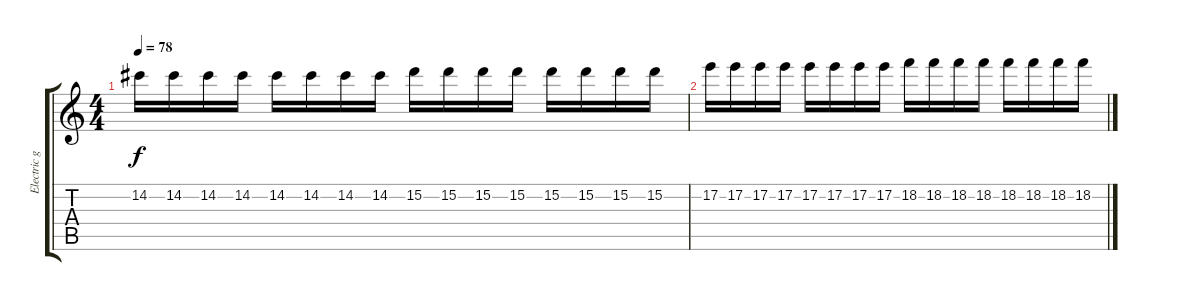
\track ("Electric guitar" "Electric g") {instrument electricguitarjazz}
\staff {score tabs}
\tuning (E4 B3 G3 D3 A2 E2) {hide}
\ts (4 4)
\tempo 78
\clef g2
\ks c
14.2.16{dy f volume 11 instrument distortionguitar} 14.2.16 14.2.16 14.2.16 14.2.16 14.2.16 14.2.16 14.2.16 15.2.16 15.2.16 15.2.16 15.2.16 15.2.16 15.2.16 15.2.16 15.2.16 |
17.2.16 17.2.16 17.2.16 17.2.16 17.2.16 17.2.16 17.2.16 17.2.16 18.2.16 18.2.16 18.2.16 18.2.16 18.2.16 18.2.16 18.2.16 18.2.16
